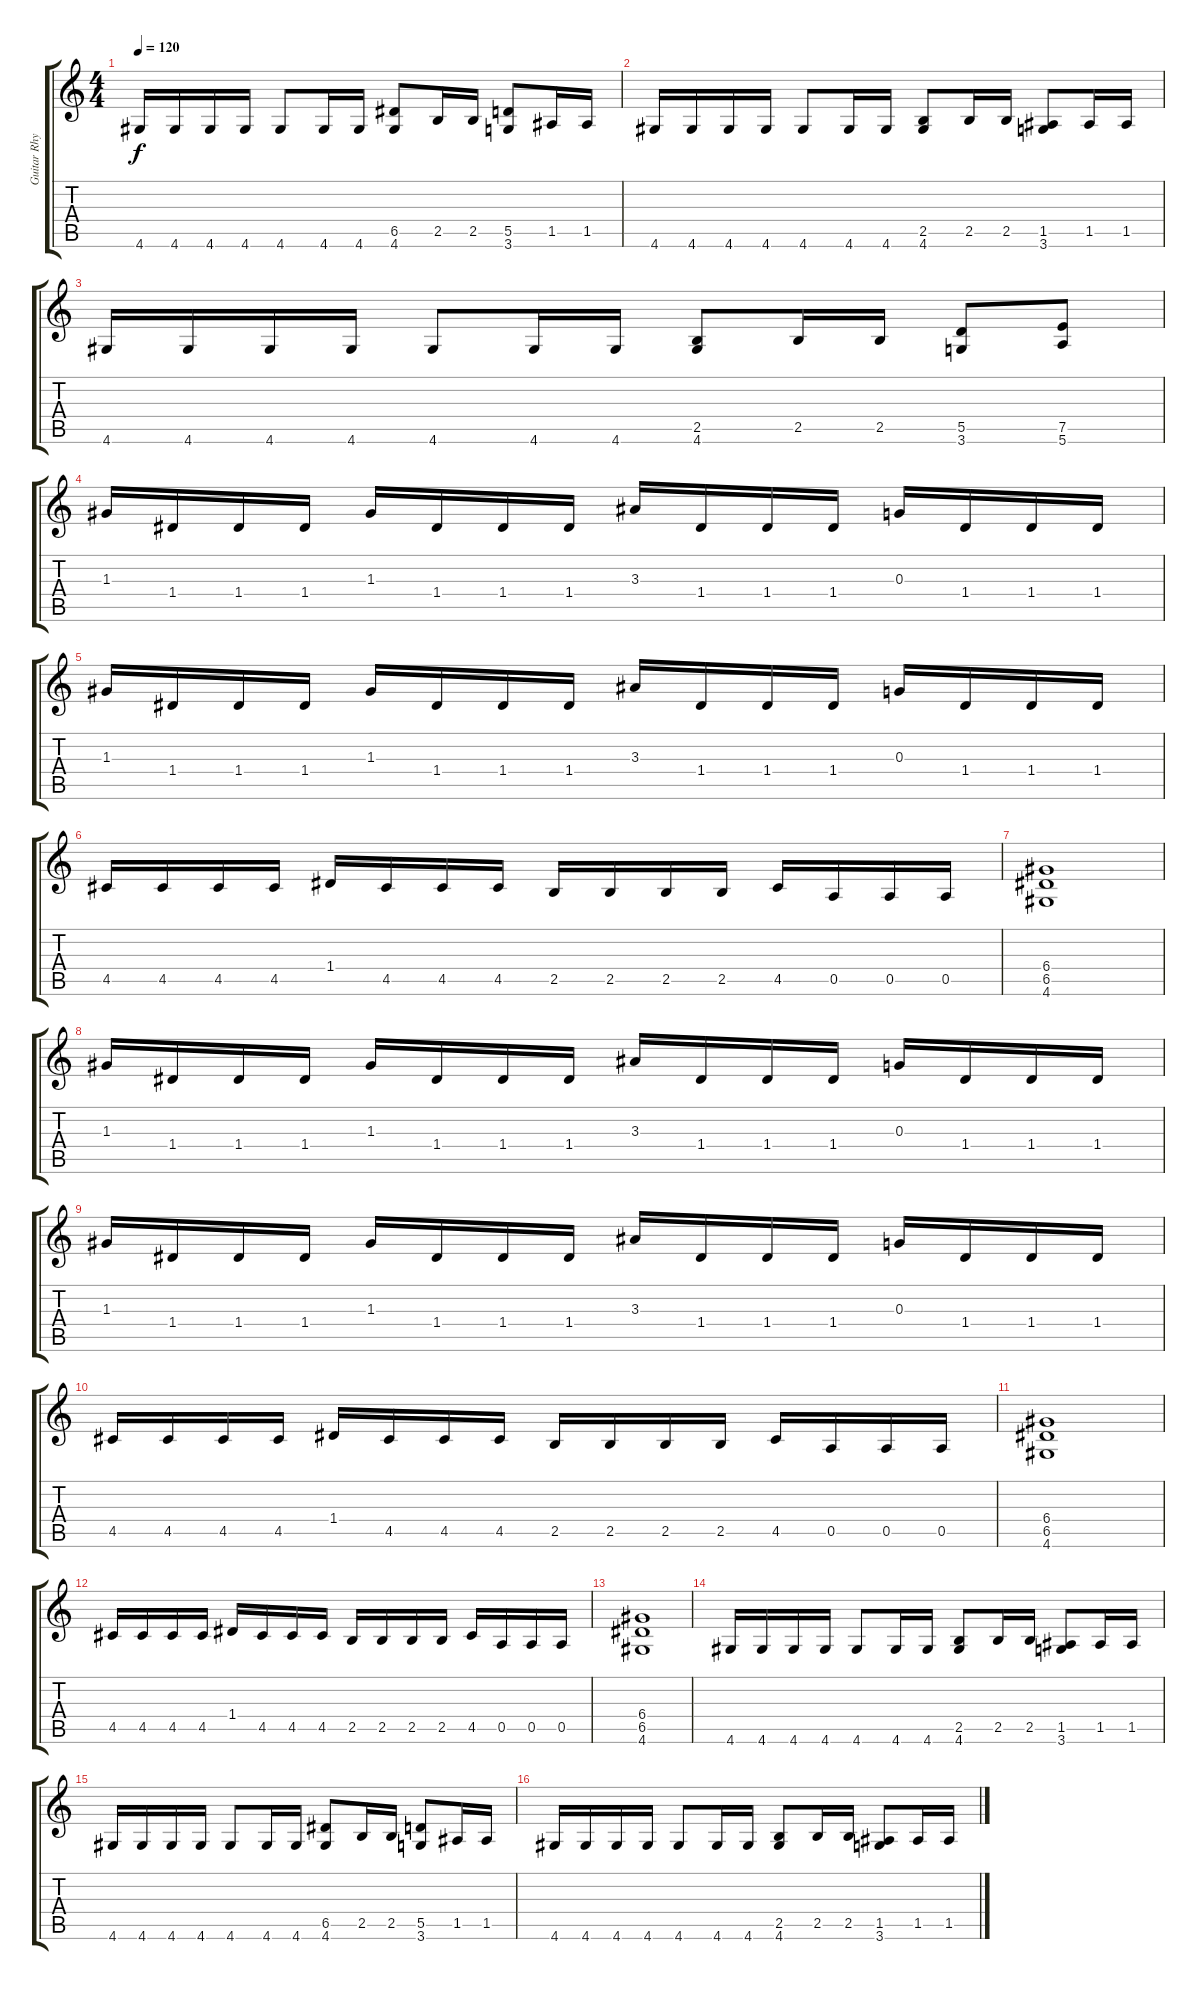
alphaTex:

\track ("Guitar Rhythm" "Guitar Rhy") {instrument distortionguitar}
\staff {score tabs}
\tuning (E4 B3 G3 D3 A2 E2) {hide}
\ts (4 4)
\tempo 120
\clef g2
\ks c
4.6.16{dy f} 4.6.16 4.6.16 4.6.16 4.6.8 4.6.16 4.6.16 (6.5 4.6).8 2.5.16 2.5.16 (5.5 3.6).8 1.5.16 1.5.16 |
4.6.16 4.6.16 4.6.16 4.6.16 4.6.8 4.6.16 4.6.16 (2.5 4.6).8 2.5.16 2.5.16 (1.5 3.6).8 1.5.16 1.5.16 |
4.6.16 4.6.16 4.6.16 4.6.16 4.6.8 4.6.16 4.6.16 (2.5 4.6).8 2.5.16 2.5.16 (5.5 3.6).8 (7.5 5.6).8 |
1.3.16 1.4.16 1.4.16 1.4.16 1.3.16 1.4.16 1.4.16 1.4.16 3.3.16 1.4.16 1.4.16 1.4.16 0.3.16 1.4.16 1.4.16 1.4.16 |
1.3.16 1.4.16 1.4.16 1.4.16 1.3.16 1.4.16 1.4.16 1.4.16 3.3.16 1.4.16 1.4.16 1.4.16 0.3.16 1.4.16 1.4.16 1.4.16 |
4.5.16 4.5.16 4.5.16 4.5.16 1.4.16 4.5.16 4.5.16 4.5.16 2.5.16 2.5.16 2.5.16 2.5.16 4.5.16 0.5.16 0.5.16 0.5.16 |
(6.4 6.5 4.6).1 |
1.3.16 1.4.16 1.4.16 1.4.16 1.3.16 1.4.16 1.4.16 1.4.16 3.3.16 1.4.16 1.4.16 1.4.16 0.3.16 1.4.16 1.4.16 1.4.16 |
1.3.16 1.4.16 1.4.16 1.4.16 1.3.16 1.4.16 1.4.16 1.4.16 3.3.16 1.4.16 1.4.16 1.4.16 0.3.16 1.4.16 1.4.16 1.4.16 |
4.5.16 4.5.16 4.5.16 4.5.16 1.4.16 4.5.16 4.5.16 4.5.16 2.5.16 2.5.16 2.5.16 2.5.16 4.5.16 0.5.16 0.5.16 0.5.16 |
(6.4 6.5 4.6).1 |
4.5.16 4.5.16 4.5.16 4.5.16 1.4.16 4.5.16 4.5.16 4.5.16 2.5.16 2.5.16 2.5.16 2.5.16 4.5.16 0.5.16 0.5.16 0.5.16 |
(6.4 6.5 4.6).1 |
4.6.16 4.6.16 4.6.16 4.6.16 4.6.8 4.6.16 4.6.16 (2.5 4.6).8 2.5.16 2.5.16 (1.5 3.6).8 1.5.16 1.5.16 |
4.6.16 4.6.16 4.6.16 4.6.16 4.6.8 4.6.16 4.6.16 (6.5 4.6).8 2.5.16 2.5.16 (5.5 3.6).8 1.5.16 1.5.16 |
4.6.16 4.6.16 4.6.16 4.6.16 4.6.8 4.6.16 4.6.16 (2.5 4.6).8 2.5.16 2.5.16 (1.5 3.6).8 1.5.16 1.5.16
